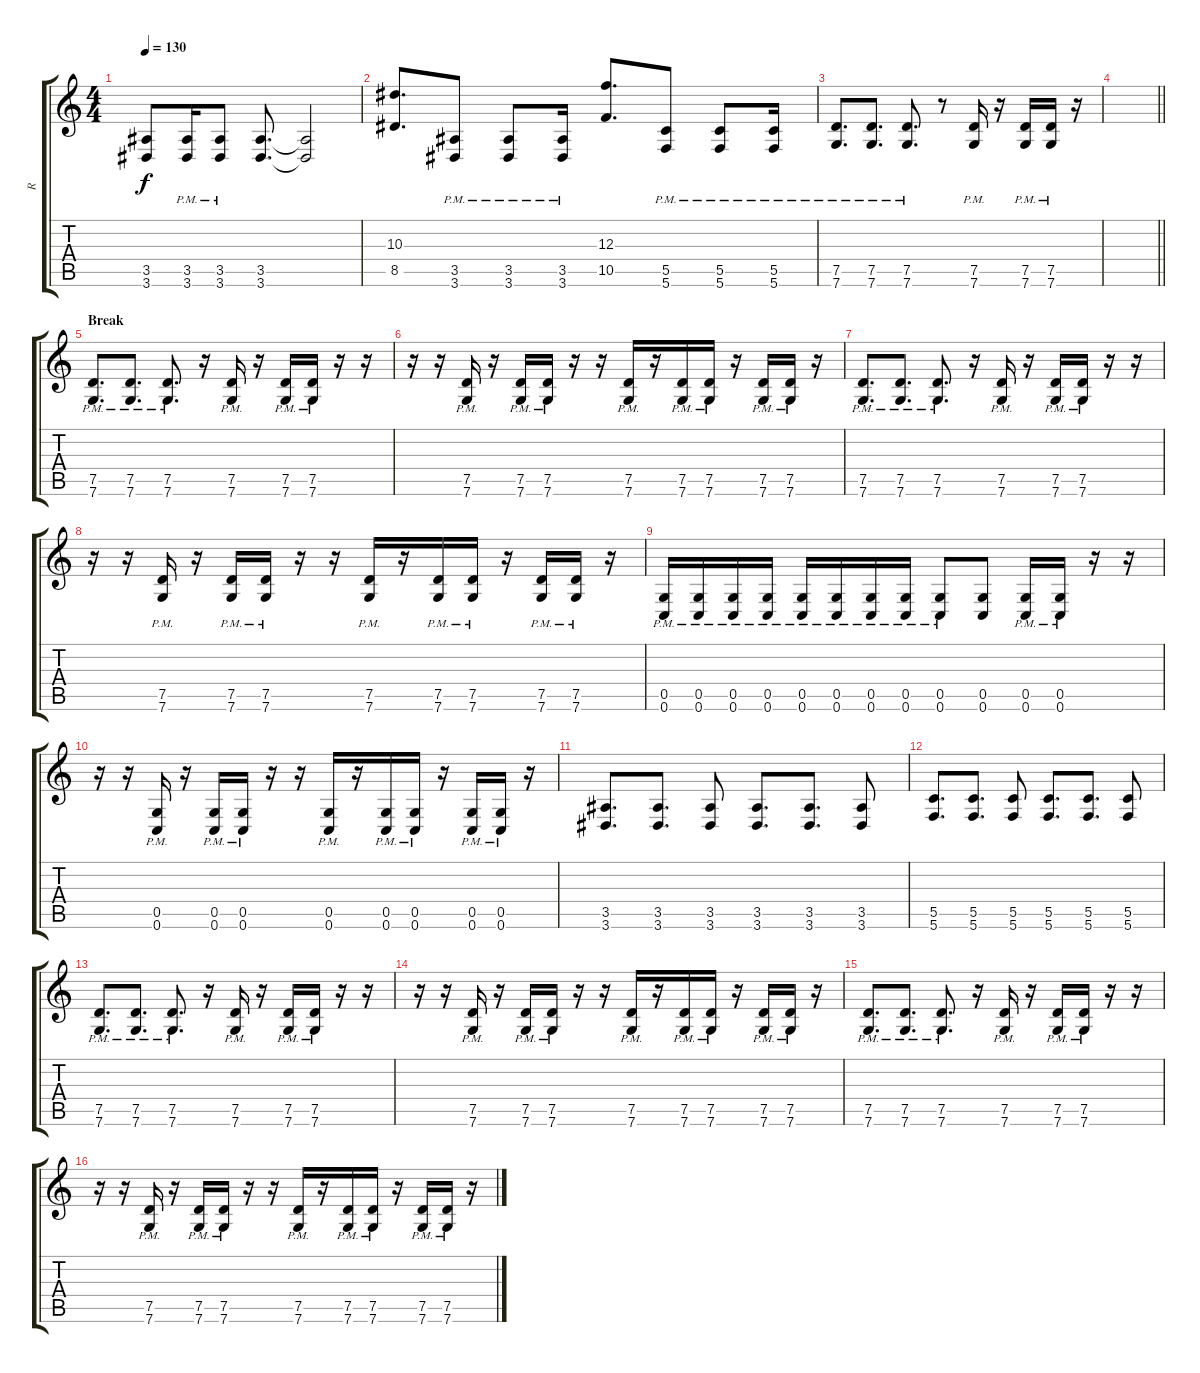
\track ("R" "R") {instrument distortionguitar}
\staff {score tabs}
\tuning (D4 A3 F3 C3 G2 C2) {hide}
\ts (4 4)
\tempo 130
\clef g2
\ks c
(3.5 3.6).8{dy f} (3.5{pm} 3.6{pm}).16 (3.5{pm} 3.6{pm}).8 (3.5 3.6).8{d} (3.5{t} 3.6{t}).2 |
(10.3 8.5).8{d} (3.5{pm} 3.6{pm}).8 (3.5{pm} 3.6{pm}).8 (3.5{pm} 3.6{pm}).16 (12.3 10.5).8{d} (5.5{pm} 5.6{pm}).8 (5.5{pm} 5.6{pm}).8 (5.5{pm} 5.6{pm}).16 |
(7.5{pm} 7.6{pm}).8{d} (7.5{pm} 7.6{pm}).8{d} (7.5{pm} 7.6{pm}).8{d} r.8 (7.5{pm} 7.6{pm}).16 r.16 (7.5{pm} 7.6{pm}).16 (7.5{pm} 7.6{pm}).16 r.16 |
\barLineRight lightlight
|
\section ("" "Break")
(7.5{pm} 7.6{pm}).8{d} (7.5{pm} 7.6{pm}).8{d} (7.5{pm} 7.6{pm}).8{d} r.16 (7.5{pm} 7.6{pm}).16 r.16 (7.5{pm} 7.6{pm}).16 (7.5{pm} 7.6{pm}).16 r.16 r.16 |
r.16 r.16 (7.5{pm} 7.6{pm}).16 r.16 (7.5{pm} 7.6{pm}).16 (7.5{pm} 7.6{pm}).16 r.16 r.16 (7.5{pm} 7.6{pm}).16 r.16 (7.5{pm} 7.6{pm}).16 (7.5{pm} 7.6{pm}).16 r.16 (7.5{pm} 7.6{pm}).16 (7.5{pm} 7.6{pm}).16 r.16 |
(7.5{pm} 7.6{pm}).8{d} (7.5{pm} 7.6{pm}).8{d} (7.5{pm} 7.6{pm}).8{d} r.16 (7.5{pm} 7.6{pm}).16 r.16 (7.5{pm} 7.6{pm}).16 (7.5{pm} 7.6{pm}).16 r.16 r.16 |
r.16 r.16 (7.5{pm} 7.6{pm}).16 r.16 (7.5{pm} 7.6{pm}).16 (7.5{pm} 7.6{pm}).16 r.16 r.16 (7.5{pm} 7.6{pm}).16 r.16 (7.5{pm} 7.6{pm}).16 (7.5{pm} 7.6{pm}).16 r.16 (7.5{pm} 7.6{pm}).16 (7.5{pm} 7.6{pm}).16 r.16 |
(0.5{pm} 0.6{pm}).16 (0.5{pm} 0.6{pm}).16 (0.5{pm} 0.6{pm}).16 (0.5{pm} 0.6{pm}).16 (0.5{pm} 0.6{pm}).16 (0.5{pm} 0.6{pm}).16 (0.5{pm} 0.6{pm}).16 (0.5{pm} 0.6{pm}).16 (0.5{pm} 0.6{pm}).8 (0.5 0.6).8 (0.5{pm} 0.6{pm}).16 (0.5{pm} 0.6{pm}).16 r.16 r.16 |
r.16 r.16 (0.5{pm} 0.6{pm}).16 r.16 (0.5{pm} 0.6{pm}).16 (0.5{pm} 0.6{pm}).16 r.16 r.16 (0.5{pm} 0.6{pm}).16 r.16 (0.5{pm} 0.6{pm}).16 (0.5{pm} 0.6{pm}).16 r.16 (0.5{pm} 0.6{pm}).16 (0.5{pm} 0.6{pm}).16 r.16 |
(3.5 3.6).8{d} (3.5 3.6).8{d} (3.5 3.6).8 (3.5 3.6).8{d} (3.5 3.6).8{d} (3.5 3.6).8 |
(5.5 5.6).8{d} (5.5 5.6).8{d} (5.5 5.6).8 (5.5 5.6).8{d} (5.5 5.6).8{d} (5.5 5.6).8 |
(7.5{pm} 7.6{pm}).8{d} (7.5{pm} 7.6{pm}).8{d} (7.5{pm} 7.6{pm}).8{d} r.16 (7.5{pm} 7.6{pm}).16 r.16 (7.5{pm} 7.6{pm}).16 (7.5{pm} 7.6{pm}).16 r.16 r.16 |
r.16 r.16 (7.5{pm} 7.6{pm}).16 r.16 (7.5{pm} 7.6{pm}).16 (7.5{pm} 7.6{pm}).16 r.16 r.16 (7.5{pm} 7.6{pm}).16 r.16 (7.5{pm} 7.6{pm}).16 (7.5{pm} 7.6{pm}).16 r.16 (7.5{pm} 7.6{pm}).16 (7.5{pm} 7.6{pm}).16 r.16 |
(7.5{pm} 7.6{pm}).8{d} (7.5{pm} 7.6{pm}).8{d} (7.5{pm} 7.6{pm}).8{d} r.16 (7.5{pm} 7.6{pm}).16 r.16 (7.5{pm} 7.6{pm}).16 (7.5{pm} 7.6{pm}).16 r.16 r.16 |
r.16 r.16 (7.5{pm} 7.6{pm}).16 r.16 (7.5{pm} 7.6{pm}).16 (7.5{pm} 7.6{pm}).16 r.16 r.16 (7.5{pm} 7.6{pm}).16 r.16 (7.5{pm} 7.6{pm}).16 (7.5{pm} 7.6{pm}).16 r.16 (7.5{pm} 7.6{pm}).16 (7.5{pm} 7.6{pm}).16 r.16
